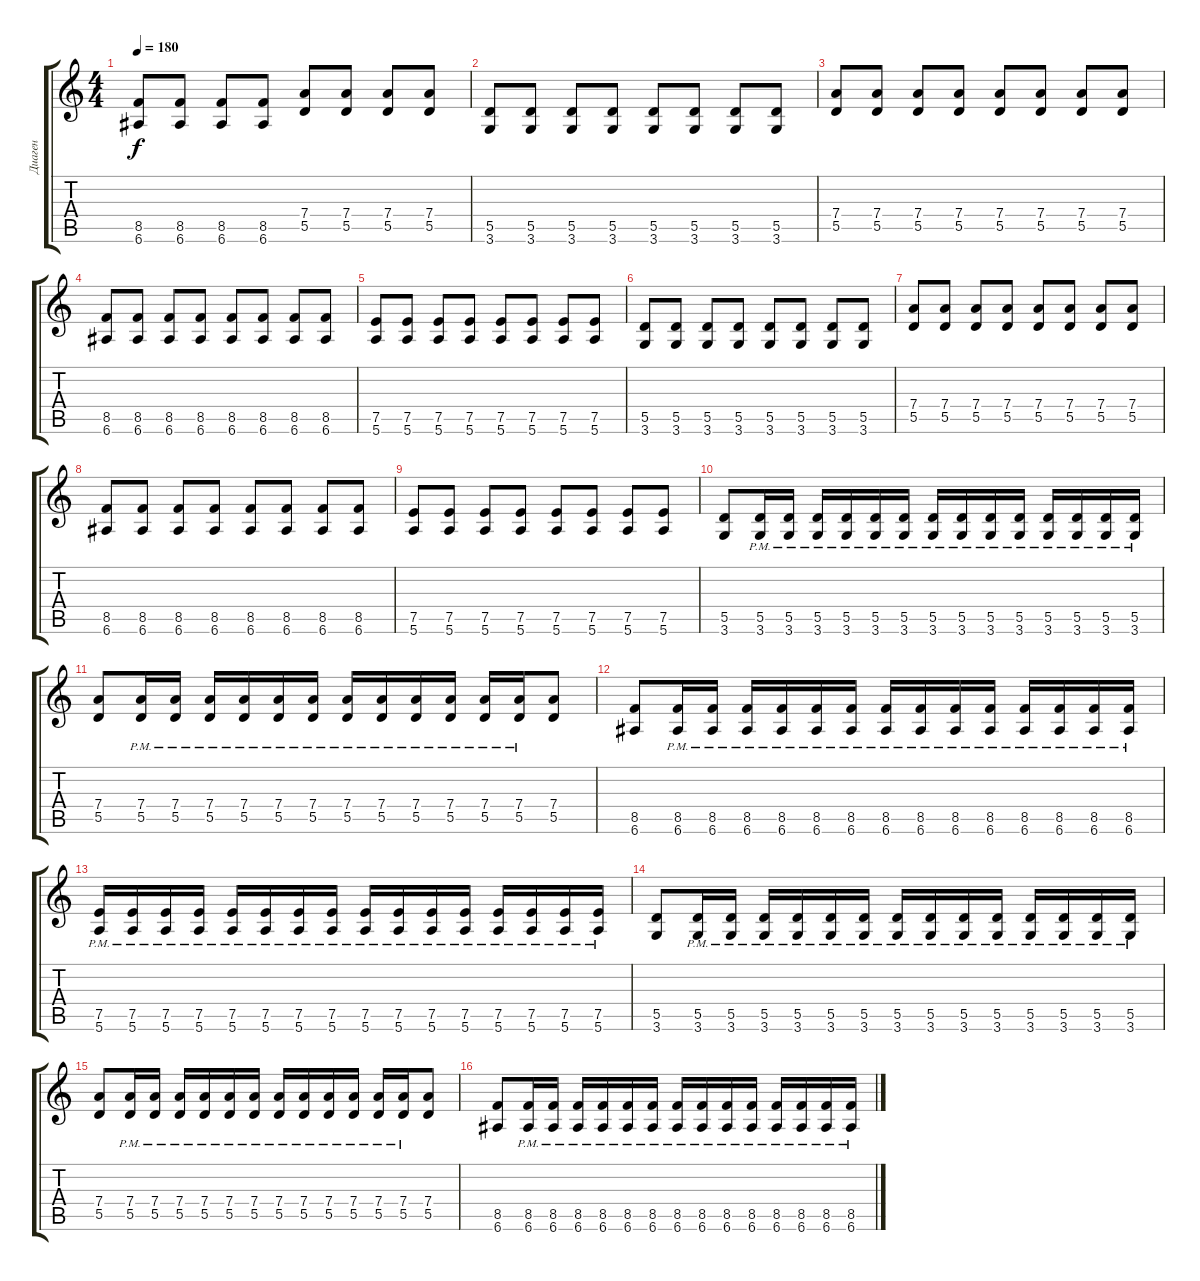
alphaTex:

\track ("Диаген" "Диаген") {instrument distortionguitar}
\staff {score tabs}
\tuning (E4 B3 G3 D3 A2 E2) {hide}
\ts (4 4)
\tempo 180
\clef g2
\ks c
(8.5 6.6).8{dy f} (8.5 6.6).8 (8.5 6.6).8 (8.5 6.6).8 (7.4 5.5).8 (7.4 5.5).8 (7.4 5.5).8 (7.4 5.5).8 |
(5.5 3.6).8 (5.5 3.6).8 (5.5 3.6).8 (5.5 3.6).8 (5.5 3.6).8 (5.5 3.6).8 (5.5 3.6).8 (5.5 3.6).8 |
(7.4 5.5).8 (7.4 5.5).8 (7.4 5.5).8 (7.4 5.5).8 (7.4 5.5).8 (7.4 5.5).8 (7.4 5.5).8 (7.4 5.5).8 |
(8.5 6.6).8 (8.5 6.6).8 (8.5 6.6).8 (8.5 6.6).8 (8.5 6.6).8 (8.5 6.6).8 (8.5 6.6).8 (8.5 6.6).8 |
(7.5 5.6).8 (7.5 5.6).8 (7.5 5.6).8 (7.5 5.6).8 (7.5 5.6).8 (7.5 5.6).8 (7.5 5.6).8 (7.5 5.6).8 |
(5.5 3.6).8 (5.5 3.6).8 (5.5 3.6).8 (5.5 3.6).8 (5.5 3.6).8 (5.5 3.6).8 (5.5 3.6).8 (5.5 3.6).8 |
(7.4 5.5).8 (7.4 5.5).8 (7.4 5.5).8 (7.4 5.5).8 (7.4 5.5).8 (7.4 5.5).8 (7.4 5.5).8 (7.4 5.5).8 |
(8.5 6.6).8 (8.5 6.6).8 (8.5 6.6).8 (8.5 6.6).8 (8.5 6.6).8 (8.5 6.6).8 (8.5 6.6).8 (8.5 6.6).8 |
(7.5 5.6).8 (7.5 5.6).8 (7.5 5.6).8 (7.5 5.6).8 (7.5 5.6).8 (7.5 5.6).8 (7.5 5.6).8 (7.5 5.6).8 |
(5.5 3.6).8 (5.5{pm} 3.6{pm}).16 (5.5{pm} 3.6{pm}).16 (5.5{pm} 3.6{pm}).16 (5.5{pm} 3.6{pm}).16 (5.5{pm} 3.6{pm}).16 (5.5{pm} 3.6{pm}).16 (5.5{pm} 3.6{pm}).16 (5.5{pm} 3.6{pm}).16 (5.5{pm} 3.6{pm}).16 (5.5{pm} 3.6{pm}).16 (5.5{pm} 3.6{pm}).16 (5.5{pm} 3.6{pm}).16 (5.5{pm} 3.6{pm}).16 (5.5{pm} 3.6{pm}).16 |
(7.4 5.5).8 (7.4{pm} 5.5{pm}).16 (7.4{pm} 5.5{pm}).16 (7.4{pm} 5.5{pm}).16 (7.4{pm} 5.5{pm}).16 (7.4{pm} 5.5{pm}).16 (7.4{pm} 5.5{pm}).16 (7.4{pm} 5.5{pm}).16 (7.4{pm} 5.5{pm}).16 (7.4{pm} 5.5{pm}).16 (7.4{pm} 5.5{pm}).16 (7.4{pm} 5.5{pm}).16 (7.4{pm} 5.5{pm}).16 (7.4 5.5).8 |
(8.5 6.6).8 (8.5{pm} 6.6{pm}).16 (8.5{pm} 6.6{pm}).16 (8.5{pm} 6.6{pm}).16 (8.5{pm} 6.6{pm}).16 (8.5{pm} 6.6{pm}).16 (8.5{pm} 6.6{pm}).16 (8.5{pm} 6.6{pm}).16 (8.5{pm} 6.6{pm}).16 (8.5{pm} 6.6{pm}).16 (8.5{pm} 6.6{pm}).16 (8.5{pm} 6.6{pm}).16 (8.5{pm} 6.6{pm}).16 (8.5{pm} 6.6{pm}).16 (8.5{pm} 6.6{pm}).16 |
(7.5{pm} 5.6{pm}).16 (7.5{pm} 5.6{pm}).16 (7.5{pm} 5.6{pm}).16 (7.5{pm} 5.6{pm}).16 (7.5{pm} 5.6{pm}).16 (7.5{pm} 5.6{pm}).16 (7.5{pm} 5.6{pm}).16 (7.5{pm} 5.6{pm}).16 (7.5{pm} 5.6{pm}).16 (7.5{pm} 5.6{pm}).16 (7.5{pm} 5.6{pm}).16 (7.5{pm} 5.6{pm}).16 (7.5{pm} 5.6{pm}).16 (7.5{pm} 5.6{pm}).16 (7.5{pm} 5.6{pm}).16 (7.5{pm} 5.6{pm}).16 |
(5.5 3.6).8 (5.5{pm} 3.6{pm}).16 (5.5{pm} 3.6{pm}).16 (5.5{pm} 3.6{pm}).16 (5.5{pm} 3.6{pm}).16 (5.5{pm} 3.6{pm}).16 (5.5{pm} 3.6{pm}).16 (5.5{pm} 3.6{pm}).16 (5.5{pm} 3.6{pm}).16 (5.5{pm} 3.6{pm}).16 (5.5{pm} 3.6{pm}).16 (5.5{pm} 3.6{pm}).16 (5.5{pm} 3.6{pm}).16 (5.5{pm} 3.6{pm}).16 (5.5{pm} 3.6{pm}).16 |
(7.4 5.5).8 (7.4{pm} 5.5{pm}).16 (7.4{pm} 5.5{pm}).16 (7.4{pm} 5.5{pm}).16 (7.4{pm} 5.5{pm}).16 (7.4{pm} 5.5{pm}).16 (7.4{pm} 5.5{pm}).16 (7.4{pm} 5.5{pm}).16 (7.4{pm} 5.5{pm}).16 (7.4{pm} 5.5{pm}).16 (7.4{pm} 5.5{pm}).16 (7.4{pm} 5.5{pm}).16 (7.4{pm} 5.5{pm}).16 (7.4 5.5).8 |
(8.5 6.6).8 (8.5{pm} 6.6{pm}).16 (8.5{pm} 6.6{pm}).16 (8.5{pm} 6.6{pm}).16 (8.5{pm} 6.6{pm}).16 (8.5{pm} 6.6{pm}).16 (8.5{pm} 6.6{pm}).16 (8.5{pm} 6.6{pm}).16 (8.5{pm} 6.6{pm}).16 (8.5{pm} 6.6{pm}).16 (8.5{pm} 6.6{pm}).16 (8.5{pm} 6.6{pm}).16 (8.5{pm} 6.6{pm}).16 (8.5{pm} 6.6{pm}).16 (8.5{pm} 6.6{pm}).16
